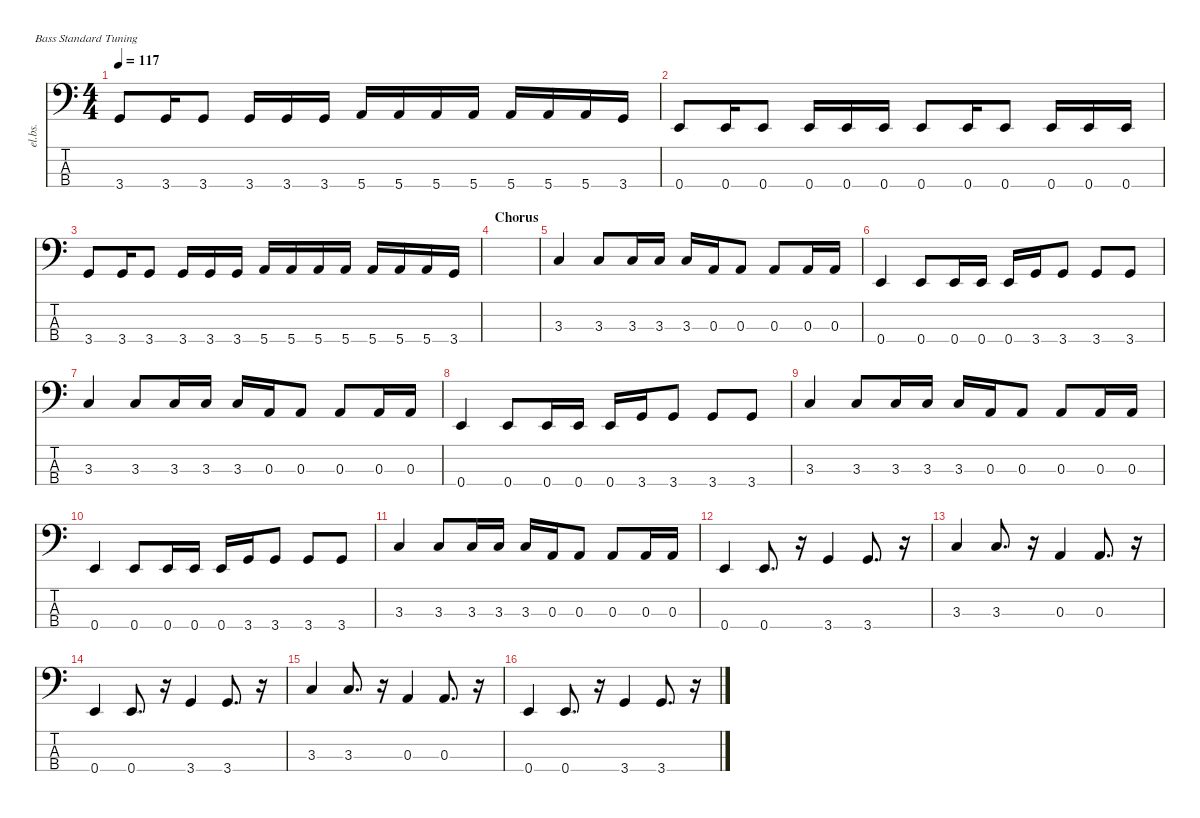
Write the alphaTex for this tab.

\defaultSystemsLayout 4
\hideDynamics
\bracketExtendMode nobrackets
\otherSystemsTrackNameOrientation horizontal
\track ("Bass" "el.bs.") {instrument electricbasspick}
\staff {score tabs}
\tuning (G2 D2 A1 E1)
\ts (4 4)
\tempo 117
\clef f4
\ks c
3.4.8{dy mf} 3.4.16 3.4.8 3.4.16 3.4.16 3.4.16 5.4.16 5.4.16 5.4.16 5.4.16 5.4.16 5.4.16 5.4.16 3.4.16 |
0.4.8 0.4.16 0.4.8 0.4.16 0.4.16 0.4.16 0.4.8 0.4.16 0.4.8 0.4.16 0.4.16 0.4.16 |
3.4.8 3.4.16 3.4.8 3.4.16 3.4.16 3.4.16 5.4.16 5.4.16 5.4.16 5.4.16 5.4.16 5.4.16 5.4.16 3.4.16 |
\section ("" "Chorus")
|
3.3.4 3.3.8 3.3.16 3.3.16 3.3.16 0.3.16 0.3.8 0.3.8 0.3.16 0.3.16 |
0.4.4 0.4.8 0.4.16 0.4.16 0.4.16 3.4.16 3.4.8 3.4.8 3.4.8 |
3.3.4 3.3.8 3.3.16 3.3.16 3.3.16 0.3.16 0.3.8 0.3.8 0.3.16 0.3.16 |
0.4.4 0.4.8 0.4.16 0.4.16 0.4.16 3.4.16 3.4.8 3.4.8 3.4.8 |
3.3.4 3.3.8 3.3.16 3.3.16 3.3.16 0.3.16 0.3.8 0.3.8 0.3.16 0.3.16 |
0.4.4 0.4.8 0.4.16 0.4.16 0.4.16 3.4.16 3.4.8 3.4.8 3.4.8 |
3.3.4 3.3.8 3.3.16 3.3.16 3.3.16 0.3.16 0.3.8 0.3.8 0.3.16 0.3.16 |
0.4.4 0.4.8{d} r.16 3.4.4 3.4.8{d} r.16 |
3.3.4 3.3.8{d} r.16 0.3.4 0.3.8{d} r.16 |
0.4.4 0.4.8{d} r.16 3.4.4 3.4.8{d} r.16 |
3.3.4 3.3.8{d} r.16 0.3.4 0.3.8{d} r.16 |
0.4.4 0.4.8{d} r.16 3.4.4 3.4.8{d} r.16
